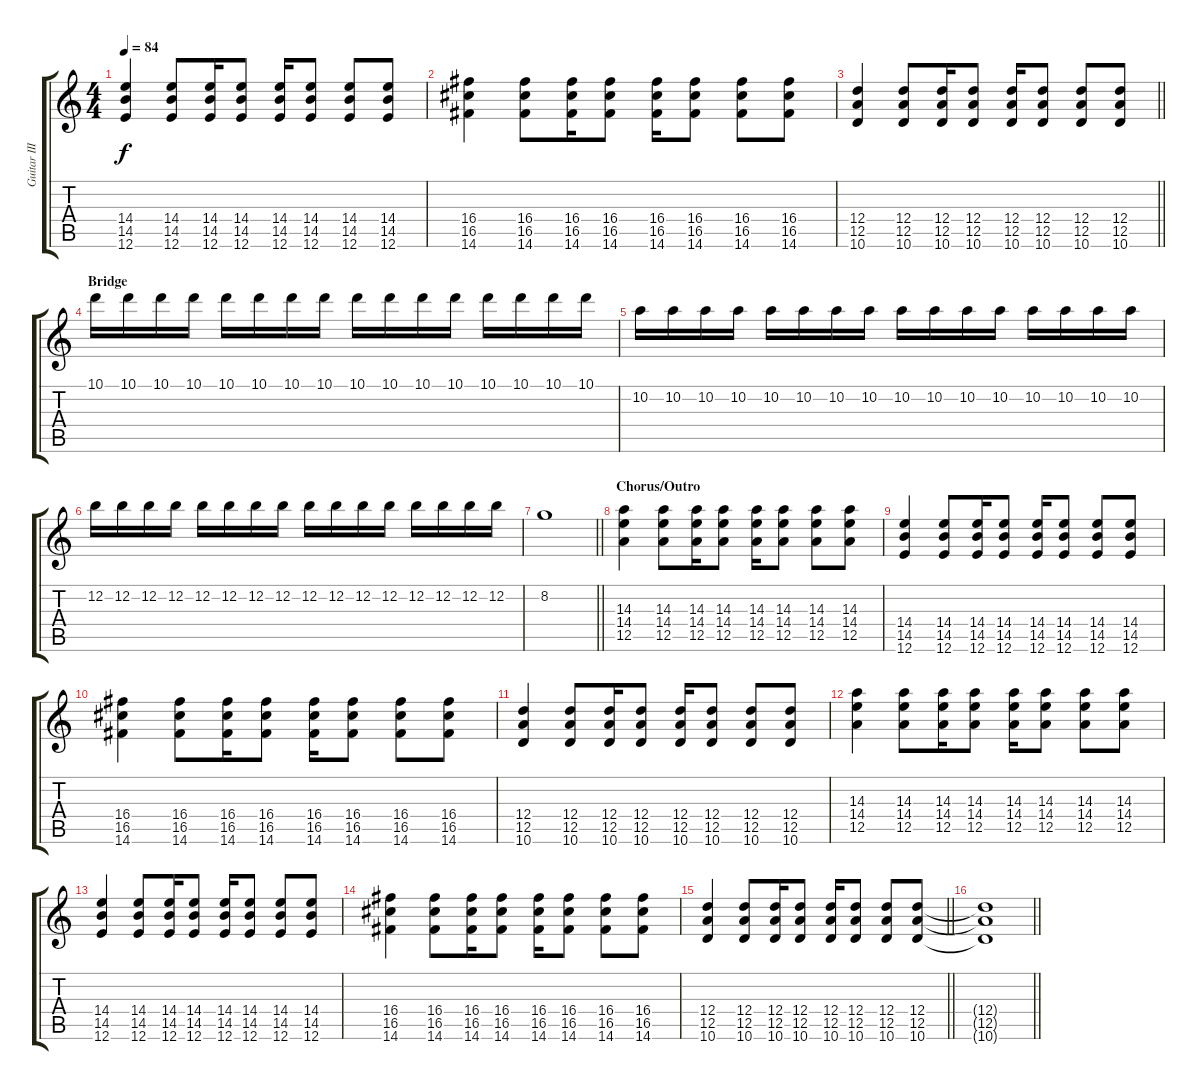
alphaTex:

\track ("Guitar III (Jason)" "Guitar III") {instrument distortionguitar}
\staff {score tabs}
\tuning (E4 B3 G3 D3 A2 E2) {hide}
\ts (4 4)
\tempo 84
\clef g2
\ks c
(14.4 14.5 12.6).4{dy f} (14.4 14.5 12.6).8 (14.4 14.5 12.6).16 (14.4 14.5 12.6).8 (14.4 14.5 12.6).16 (14.4 14.5 12.6).8 (14.4 14.5 12.6).8 (14.4 14.5 12.6).8 |
(16.4 16.5 14.6).4 (16.4 16.5 14.6).8 (16.4 16.5 14.6).16 (16.4 16.5 14.6).8 (16.4 16.5 14.6).16 (16.4 16.5 14.6).8 (16.4 16.5 14.6).8 (16.4 16.5 14.6).8 |
\barLineRight lightlight
(12.4 12.5 10.6).4 (12.4 12.5 10.6).8 (12.4 12.5 10.6).16 (12.4 12.5 10.6).8 (12.4 12.5 10.6).16 (12.4 12.5 10.6).8 (12.4 12.5 10.6).8 (12.4 12.5 10.6).8 |
\section ("" "Bridge")
10.1.16 10.1.16 10.1.16 10.1.16 10.1.16 10.1.16 10.1.16 10.1.16 10.1.16 10.1.16 10.1.16 10.1.16 10.1.16 10.1.16 10.1.16 10.1.16 |
10.2.16 10.2.16 10.2.16 10.2.16 10.2.16 10.2.16 10.2.16 10.2.16 10.2.16 10.2.16 10.2.16 10.2.16 10.2.16 10.2.16 10.2.16 10.2.16 |
12.2.16 12.2.16 12.2.16 12.2.16 12.2.16 12.2.16 12.2.16 12.2.16 12.2.16 12.2.16 12.2.16 12.2.16 12.2.16 12.2.16 12.2.16 12.2.16 |
\barLineRight lightlight
8.2.1 |
\section ("" "Chorus/Outro")
(14.3 14.4 12.5).4 (14.3 14.4 12.5).8 (14.3 14.4 12.5).16 (14.3 14.4 12.5).8 (14.3 14.4 12.5).16 (14.3 14.4 12.5).8 (14.3 14.4 12.5).8 (14.3 14.4 12.5).8 |
(14.4 14.5 12.6).4 (14.4 14.5 12.6).8 (14.4 14.5 12.6).16 (14.4 14.5 12.6).8 (14.4 14.5 12.6).16 (14.4 14.5 12.6).8 (14.4 14.5 12.6).8 (14.4 14.5 12.6).8 |
(16.4 16.5 14.6).4 (16.4 16.5 14.6).8 (16.4 16.5 14.6).16 (16.4 16.5 14.6).8 (16.4 16.5 14.6).16 (16.4 16.5 14.6).8 (16.4 16.5 14.6).8 (16.4 16.5 14.6).8 |
(12.4 12.5 10.6).4 (12.4 12.5 10.6).8 (12.4 12.5 10.6).16 (12.4 12.5 10.6).8 (12.4 12.5 10.6).16 (12.4 12.5 10.6).8 (12.4 12.5 10.6).8 (12.4 12.5 10.6).8 |
(14.3 14.4 12.5).4 (14.3 14.4 12.5).8 (14.3 14.4 12.5).16 (14.3 14.4 12.5).8 (14.3 14.4 12.5).16 (14.3 14.4 12.5).8 (14.3 14.4 12.5).8 (14.3 14.4 12.5).8 |
(14.4 14.5 12.6).4 (14.4 14.5 12.6).8 (14.4 14.5 12.6).16 (14.4 14.5 12.6).8 (14.4 14.5 12.6).16 (14.4 14.5 12.6).8 (14.4 14.5 12.6).8 (14.4 14.5 12.6).8 |
(16.4 16.5 14.6).4 (16.4 16.5 14.6).8 (16.4 16.5 14.6).16 (16.4 16.5 14.6).8 (16.4 16.5 14.6).16 (16.4 16.5 14.6).8 (16.4 16.5 14.6).8 (16.4 16.5 14.6).8 |
\barLineRight lightlight
(12.4 12.5 10.6).4 (12.4 12.5 10.6).8 (12.4 12.5 10.6).16 (12.4 12.5 10.6).8 (12.4 12.5 10.6).16 (12.4 12.5 10.6).8 (12.4 12.5 10.6).8 (12.4 12.5 10.6).8 |
\barLineRight lightlight
(12.4{t} 12.5{t} 10.6{t}).1
